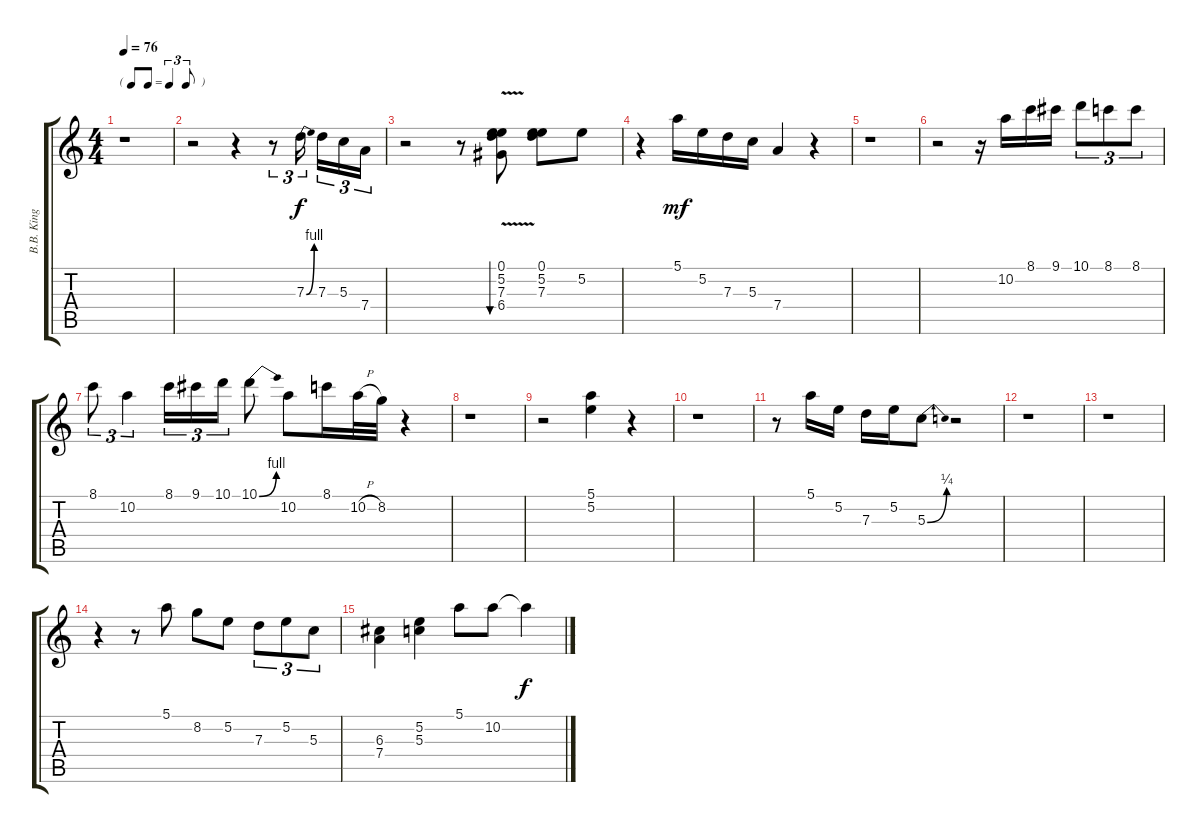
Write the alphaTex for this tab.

\track ("B.B. King Guitar I" "B.B. King ") {instrument electricguitarclean}
\staff {score tabs}
\tuning (E4 B3 G3 D3 A2 E2) {hide}
\ts (4 4)
\tf triplet8th
\tempo 76
\clef g2
\ks c
r.1{dy f} |
r.2 r.4 r.8{tu (3 2)} 7.3{be (bend 0 0 60 4)}.16{tu (3 2)} 7.3.16{tu (3 2)} 5.3.16{tu (3 2)} 7.4.16{tu (3 2)} |
r.2 r.8 (0.1{v} 5.2{v} 7.3{v} 6.4{v}).8{bu 240} (0.1 5.2 7.3).8 5.2.8 |
r.4 5.1.16{dy mf} 5.2.16 7.3.16 5.3.16 7.4.4 r.4 |
r.1 |
r.2 r.16 10.2.16 8.1.16 9.1.16 10.1.8{tu (3 2)} 8.1.8{tu (3 2)} 8.1.8{tu (3 2)} |
8.1.8{tu (3 2)} 10.2.4{tu (3 2)} 8.1.16{tu (3 2)} 9.1.16{tu (3 2)} 10.1.16{tu (3 2)} 10.1{be (bend 0 0 60 4)}.8 10.2.8 8.1.16 10.2{h}.32 8.2.32 r.4 |
r.1 |
r.2 (5.1 5.2).4 r.4 |
r.1 |
r.8 5.1.16 5.2.16 7.3.16 5.2.16 5.3{be (bend 0 0 60 1)}.8 r.2 |
r.1 |
r.1 |
r.4 r.8 5.1.8 8.2.8 5.2.8 7.3.8{tu (3 2)} 5.2.8{tu (3 2)} 5.3.8{tu (3 2)} |
(6.3 7.4).4 (5.2 5.3).4 5.1.8 10.2.8 10.2{t}.4{dy f}
